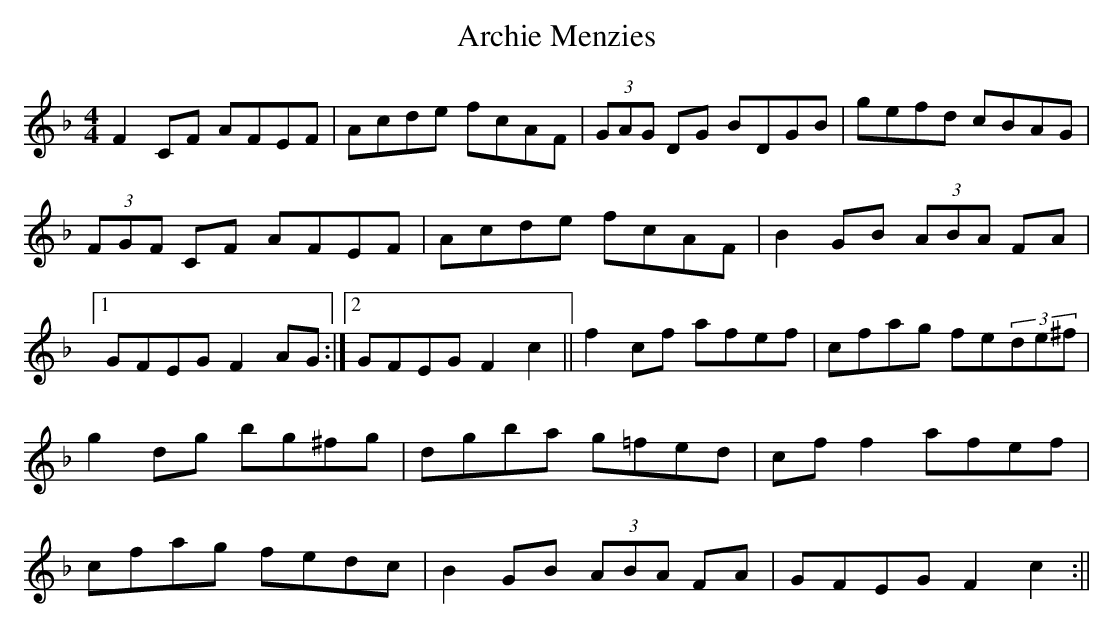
X:1
T:Archie Menzies
M:4/4
L:1/8
K:F
F2CF AFEF|Acde fcAF|(3GAG DG BDGB|gefd cBAG|\
(3FGF CF AFEF|Acde fcAF|B2GB (3ABA FA|1 GFEG F2AG:|2 GFEG F2c2||\
f2cf afef|cfag fe(3de^f|g2dg bg^fg|dgba g=fed|\
cff2 afef|cfag fedc|B2GB (3ABA FA|GFEG F2c2:||
